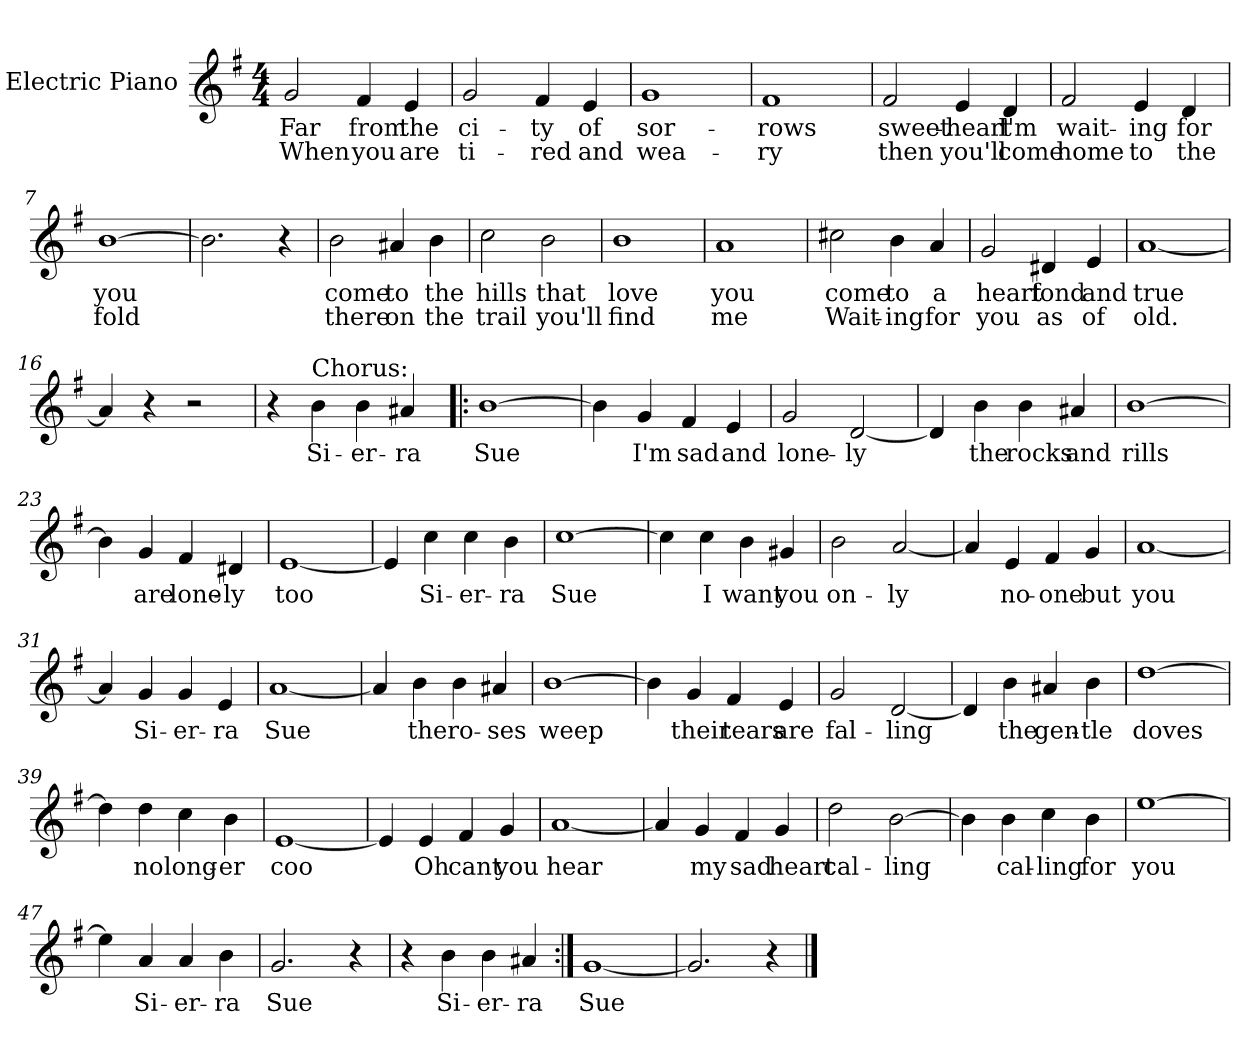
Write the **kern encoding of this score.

**kern	**text	**text
*part1	*part1	*part1
*staff1	*staff1	*staff1
*I"Electric Piano	*	*
*I'E.Pno	*	*
*clefG2	*	*
*k[f#]	*	*
*G:	*	*
*M4/4	*	*
=1	=1	=1
2g/	Far	When
4f#/	from	you
4e/	the	are
=2	=2	=2
2g/	ci-	ti-
4f#/	-ty	-red
4e/	of	and
=3	=3	=3
1g	sor-	wea-
=4	=4	=4
1f#	-rows	-ry
=5	=5	=5
2f#/	sweet-	then
4e/	-heart	you'll
4d/	I'm	come
!!LO:LB:g=z
=6	=6	=6
2f#/	wait-	home
4e/	-ing	to
4d/	for	the
=7	=7	=7
[1b	you	fold
=8	=8	=8
2.b\]	.	.
4r	.	.
=9	=9	=9
2b\	come	there
4a#X/	to	on
4b\	the	the
=10	=10	=10
2cc\	hills	trail
2b\	that	you'll
=11	=11	=11
1b	love	find
=12	=12	=12
1a	you	me
!!LO:LB:g=z
=13	=13	=13
2cc#X\	come	Wait-
4b\	to	-ing
4a/	a	for
=14	=14	=14
2g/	heart	you
4d#X/	fond	as
4e/	and	of
=15	=15	=15
[1a	true	old.
=16	=16	=16
4a/]	.	.
4r	.	.
2r	.	.
=17	=17	=17
4r	.	.
!LO:TX:a:t=Chorus&colon;	!	!
4b\	Si-	.
4b\	-er-	.
4a#X/	-ra	.
=18!|:	=18!|:	=18!|:
[1b	Sue	.
!!LO:LB:g=z
=19	=19	=19
4b\]	.	.
4g/	I'm	.
4f#/	sad	.
4e/	and	.
=20	=20	=20
2g/	lone-	.
[2d/	-ly	.
=21	=21	=21
4d/]	.	.
4b\	the	.
4b\	rocks	.
4a#X/	and	.
=22	=22	=22
[1b	rills	.
=23	=23	=23
4b\]	.	.
4g/	are	.
4f#/	lone-	.
4d#X/	-ly	.
=24	=24	=24
[1e	too	.
!!LO:LB:g=z
=25	=25	=25
4e/]	.	.
4cc\	Si-	.
4cc\	-er-	.
4b\	-ra	.
=26	=26	=26
[1cc	Sue	.
=27	=27	=27
4cc\]	.	.
4cc\	I	.
4b\	want	.
4g#X/	you	.
=28	=28	=28
2b\	on-	.
[2a/	-ly	.
=29	=29	=29
4a/]	.	.
4e/	no-	.
4f#/	-one	.
4g/	but	.
=30	=30	=30
[1a	you	.
=31	=31	=31
4a/]	.	.
4g/	Si-	.
4g/	-er-	.
4e/	-ra	.
!!LO:LB:g=z
=32	=32	=32
[1a	Sue	.
=33	=33	=33
4a/]	.	.
4b\	the	.
4b\	ro-	.
4a#X/	-ses	.
=34	=34	=34
[1b	weep	.
=35	=35	=35
4b\]	.	.
4g/	their	.
4f#/	tears	.
4e/	are	.
=36	=36	=36
2g/	fal-	.
[2d/	-ling	.
=37	=37	=37
4d/]	.	.
4b\	the	.
4a#X/	gen-	.
4b\	-tle	.
=38	=38	=38
[1dd	doves	.
!!LO:LB:g=z
=39	=39	=39
4dd\]	.	.
4dd\	no	.
4cc\	long-	.
4b\	-er	.
=40	=40	=40
[1e	coo	.
=41	=41	=41
4e/]	.	.
4e/	Oh	.
4f#/	cant	.
4g/	you	.
=42	=42	=42
[1a	hear	.
=43	=43	=43
4a/]	.	.
4g/	my	.
4f#/	sad	.
4g/	heart	.
=44	=44	=44
2dd\	cal-	.
[2b\	-ling	.
!!LO:LB:g=z
=45	=45	=45
4b\]	.	.
4b\	cal-	.
4cc\	-ling	.
4b\	for	.
=46	=46	=46
[1ee	you	.
=47	=47	=47
4ee\]	.	.
4a/	Si-	.
4a/	-er-	.
4b\	-ra	.
=48	=48	=48
2.g/	Sue	.
4r	.	.
=49	=49	=49
4r	.	.
4b\	Si-	.
4b\	-er-	.
4a#X/	-ra	.
=50:|!	=50:|!	=50:|!
[1g	Sue	.
=51	=51	=51
2.g/]	.	.
4r	.	.
==	==	==
*-	*-	*-
